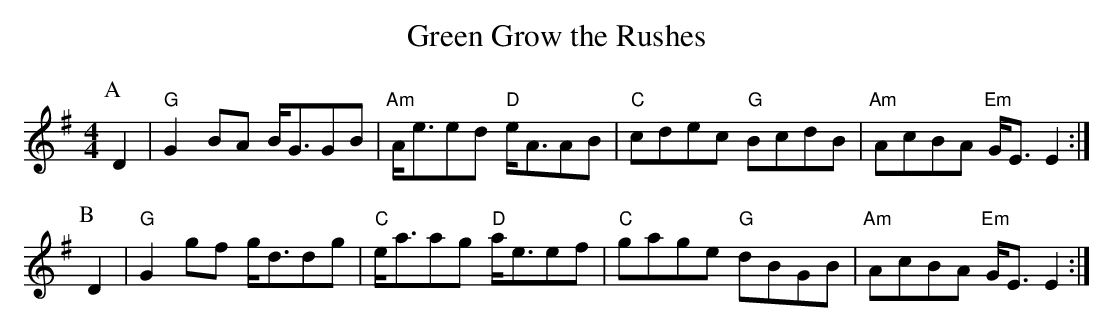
X:1
T:Green Grow the Rushes
M:4/4
L:1/8
K:G
P:A
D2|"G"G2BA B/2G3/2GB|"Am"A/2e3/2ed "D"e/2A3/2AB|"C"cdec "G"BcdB|\
"Am"AcBA "Em"G/2E3/2E2:|
P:B
D2|"G"G2gf g/2d3/2dg|"C"e/2a3/2ag "D"a/2e3/2ef|"C"gage "G"dBGB|\
"Am"AcBA "Em"G/2E3/2E2:|
